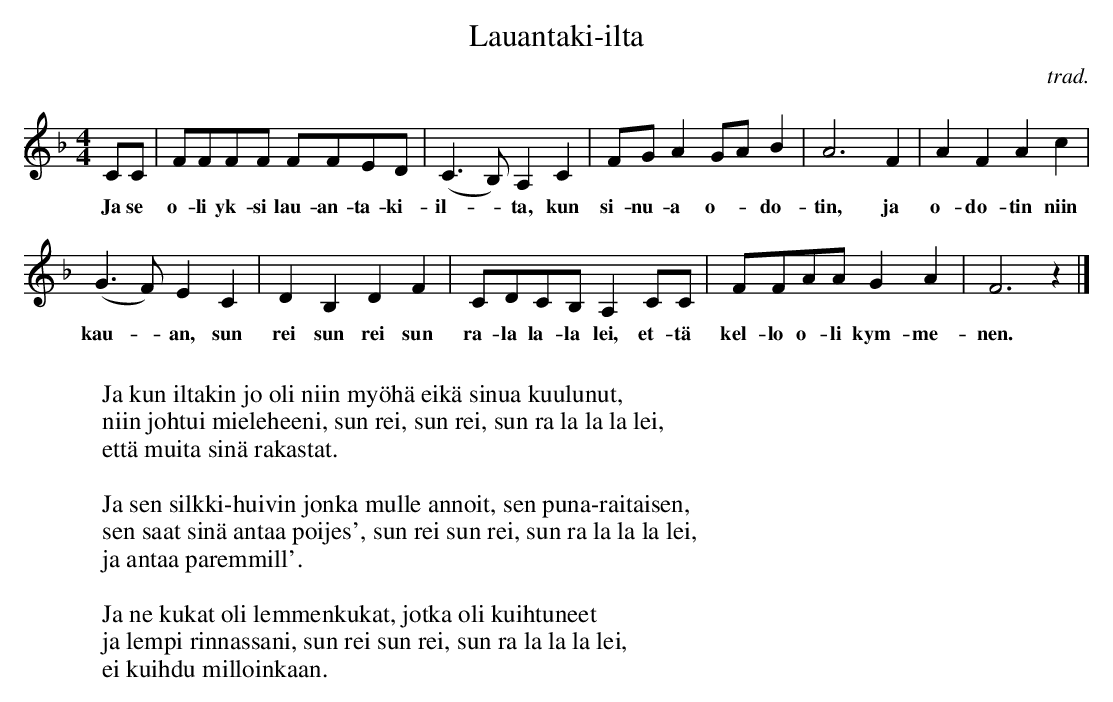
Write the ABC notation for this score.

X:1
T:Lauantaki-ilta
C:trad.
M:4/4
L:1/8
K:F maj
CC | FFFF FFED | (C3B,) A,2 C2 | FGA2 GAB2 | A6 F2 | A2F2 A2c2 |
w: Ja se | o-li yk-si lau-an-ta-ki- | il--ta, kun | si-nu-a o--do- | tin, ja | o-do-tin niin |
(G3F) E2C2 | D2B,2 D2F2 | CDCB, A,2 CC | FFAA G2A2 | F6 z2 |]
w:kau--an, sun | rei sun rei sun | ra-la la-la lei, et-tä | kel-lo o-li kym-me- | nen.
W:
W:Ja kun iltakin jo oli niin myöhä eikä sinua kuulunut,
W:niin johtui mieleheeni, sun rei, sun rei, sun ra la la la lei,
W:että muita sinä rakastat.
W:
W:Ja sen silkki-huivin jonka mulle annoit, sen puna-raitaisen,
W:sen saat sinä antaa poijes', sun rei sun rei, sun ra la la la lei,
W:ja antaa paremmill'.
W:
W:Ja ne kukat oli lemmenkukat, jotka oli kuihtuneet
W:ja lempi rinnassani, sun rei sun rei, sun ra la la la lei,
W:ei kuihdu milloinkaan.
